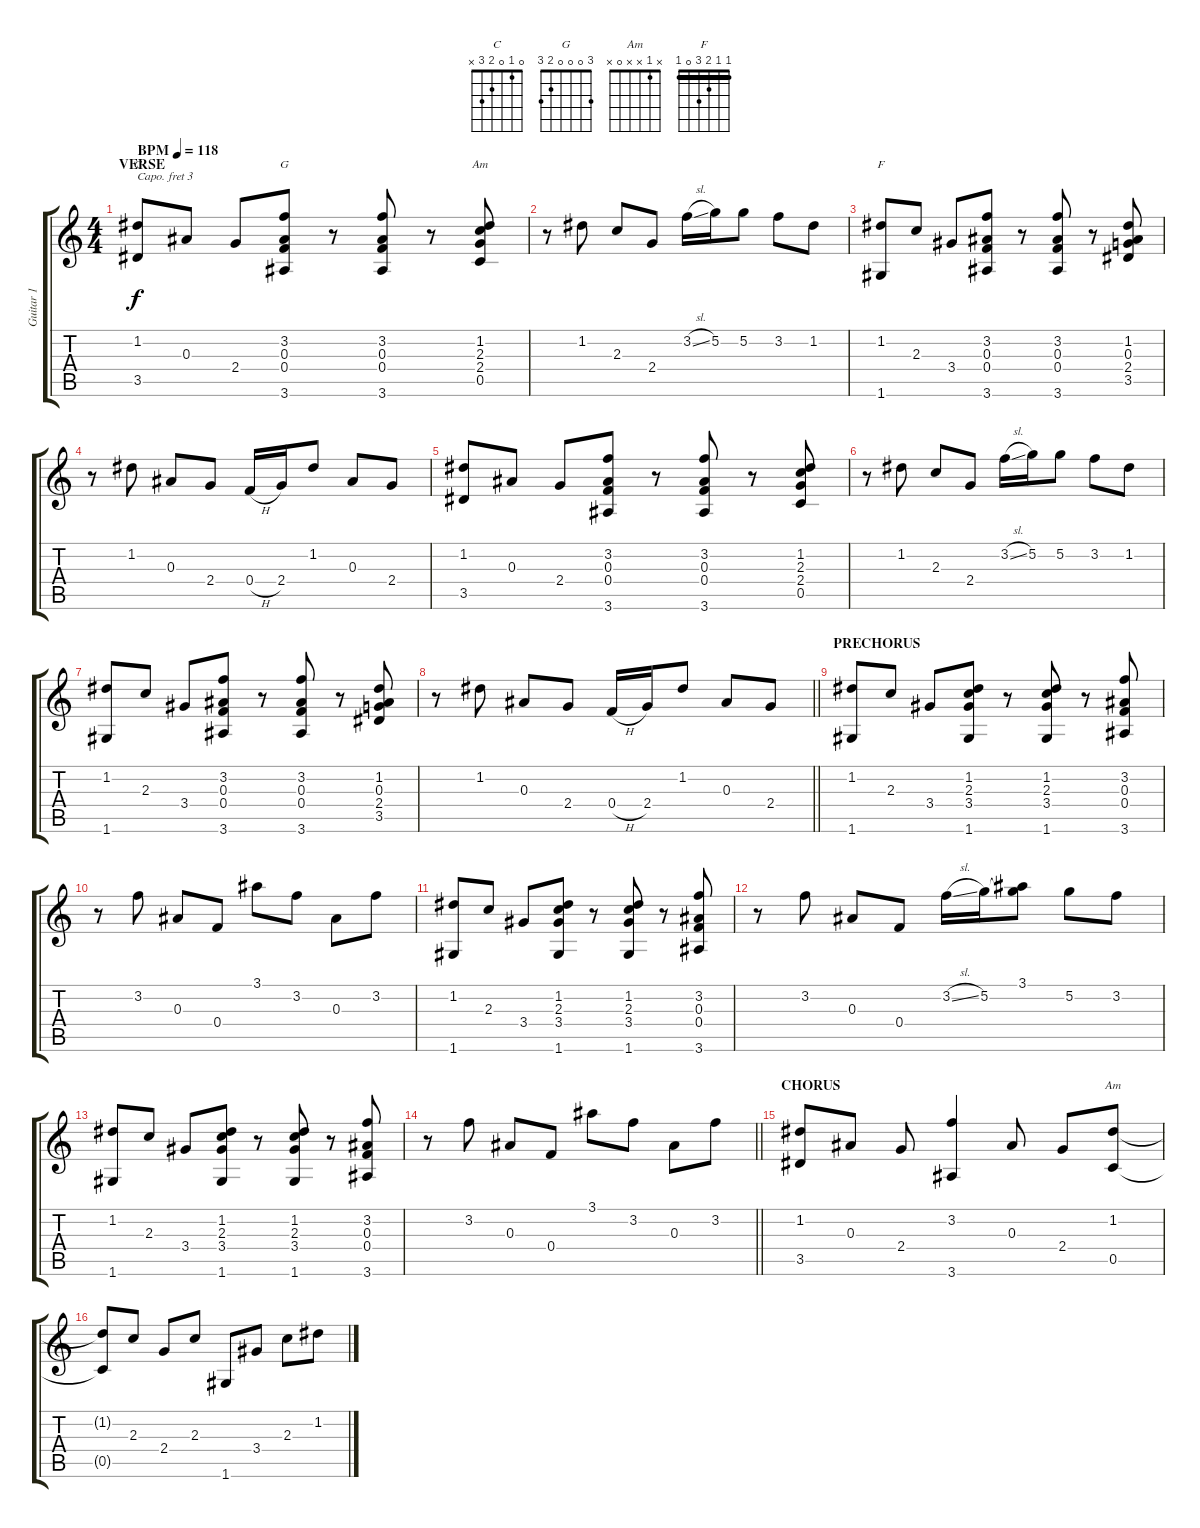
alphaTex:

\track ("Guitar 1" "Guitar 1") {instrument acousticguitarnylon}
\staff {score tabs}
\capo 3
\tuning (E4 B3 G3 D3 A2 E2) {hide}
\chord ("C" 0 1 0 2 3 x)
\chord ("G" 3 0 0 0 2 3)
\chord ("Am" 0 1 2 2 0 x)
\chord ("F" 1 1 2 3 0 1) {barre 1}
\chord ("Am" x 1 x x 0 x)
\ts (4 4)
\section ("" "VERSE")
\tempo (118 "BPM")
\clef g2
\ks c
(1.2 3.5).8{ch "C" dy f instrument acousticguitarnylon} 0.3.8 2.4.8 (3.2 0.3 0.4 3.6).8{ch "G"} r.8 (3.2 0.3 0.4 3.6).8 r.8 (1.2 2.3 2.4 0.5).8{ch "Am"} |
r.8 1.2.8 2.3.8 2.4.8 3.2{sl}.16 5.2.16 5.2.8 3.2.8 1.2.8 |
(1.2 1.6).8{ch "F"} 2.3.8 3.4.8 (3.2 0.3 0.4 3.6).8 r.8 (3.2 0.3 0.4 3.6).8 r.8 (1.2 0.3 2.4 3.5).8 |
r.8 1.2.8 0.3.8 2.4.8 0.4{h}.16 2.4.16 1.2.8 0.3.8 2.4.8 |
(1.2 3.5).8 0.3.8 2.4.8 (3.2 0.3 0.4 3.6).8 r.8 (3.2 0.3 0.4 3.6).8 r.8 (1.2 2.3 2.4 0.5).8 |
r.8 1.2.8 2.3.8 2.4.8 3.2{sl}.16 5.2.16 5.2.8 3.2.8 1.2.8 |
(1.2 1.6).8 2.3.8 3.4.8 (3.2 0.3 0.4 3.6).8 r.8 (3.2 0.3 0.4 3.6).8 r.8 (1.2 0.3 2.4 3.5).8 |
\barLineRight lightlight
r.8 1.2.8 0.3.8 2.4.8 0.4{h}.16 2.4.16 1.2.8 0.3.8 2.4.8 |
\section ("" "PRECHORUS")
(1.2 1.6).8 2.3.8 3.4.8 (1.2 2.3 3.4 1.6).8 r.8 (1.2 2.3 3.4 1.6).8 r.8 (3.2 0.3 0.4 3.6).8 |
r.8 3.2.8 0.3.8 0.4.8 3.1.8 3.2.8 0.3.8 3.2.8 |
(1.2 1.6).8 2.3.8 3.4.8 (1.2 2.3 3.4 1.6).8 r.8 (1.2 2.3 3.4 1.6).8 r.8 (3.2 0.3 0.4 3.6).8 |
r.8 3.2.8 0.3.8 0.4.8 3.2{sl}.16 5.2.16 (3.1 5.2{t}).8 5.2.8 3.2.8 |
(1.2 1.6).8 2.3.8 3.4.8 (1.2 2.3 3.4 1.6).8 r.8 (1.2 2.3 3.4 1.6).8 r.8 (3.2 0.3 0.4 3.6).8 |
\barLineRight lightlight
r.8 3.2.8 0.3.8 0.4.8 3.1.8 3.2.8 0.3.8 3.2.8 |
\section ("" "CHORUS")
(1.2 3.5).8 0.3.8 2.4.8 (3.2 3.6).4 0.3.8 2.4.8 (1.2 0.5).8{ch "Am"} |
(1.2{t} 0.5{t}).8 2.3.8 2.4.8 2.3.8 1.6.8 3.4.8 2.3.8 1.2.8
